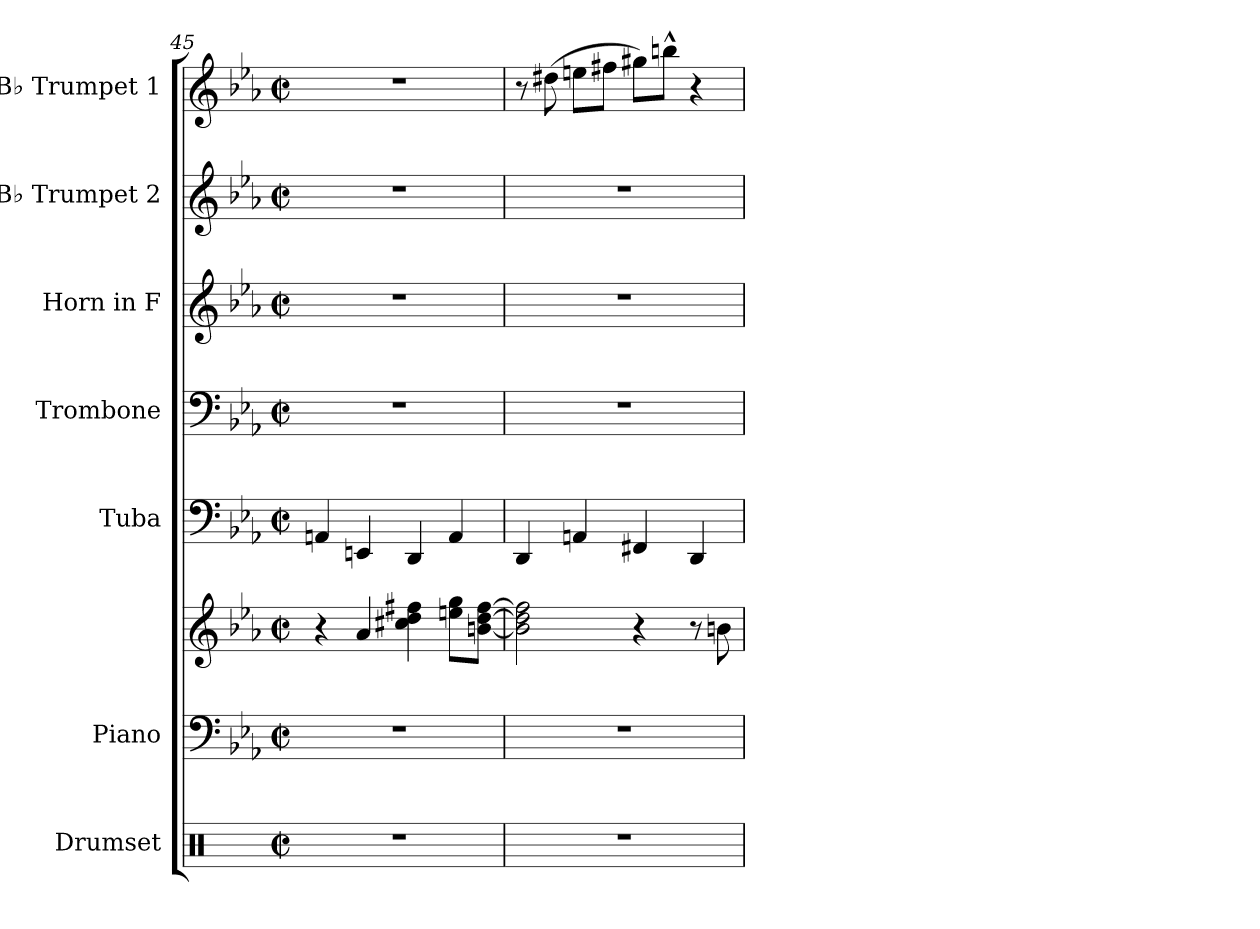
**kern	**kern	**kern	**kern	**kern	**kern	**kern	**kern
*part7	*part6	*part6	*part5	*part4	*part3	*part2	*part1
*staff8	*staff7	*staff6	*staff5	*staff4	*staff3	*staff2	*staff1
*I"Drumset	*I"Piano	*	*I"Tuba	*I"Trombone	*I"Horn in F	*I"B♭ Trumpet 2	*I"B♭ Trumpet 1
*I'Drs.	*I'Pno.	*	*I'Tba.	*I'Tbn.	*	*I'B♭ Tpt. 2	*I'B♭ Tpt. 1
*clefX	*clefF4	*clefG2	*clefF4	*clefF4	*clefG2	*clefG2	*clefG2
*	*	*	*	*	*ITrd4c7	*ITrd1c2	*ITrd1c2
*k[]	*k[b-e-a-]	*k[b-e-a-]	*k[b-e-a-]	*k[b-e-a-]	*k[b-e-a-d-]	*k[b-e-a-d-g-]	*k[b-e-a-d-g-]
*M2/2	*M2/2	*M2/2	*M2/2	*M2/2	*M2/2	*M2/2	*M2/2
*met(c|)	*met(c|)	*met(c|)	*met(c|)	*met(c|)	*met(c|)	*met(c|)	*met(c|)
=45	=45	=45	=45	=45	=45	=45	=45
1r	1r	4r	4AAn/	1r	1r	1r	1r
.	.	4a-/	4EEn/	.	.	.	.
.	.	4cc#X\ 4dd\ 4ff#X\	4DD/	.	.	.	.
.	.	8een\ 8gg\L	4AA/	.	.	.	.
.	.	[8bn\ [8dd\ [8ff#\J	.	.	.	.	.
=46	=46	=46	=46	=46	=46	=46	=46
1r	1r	2b\] 2dd\] 2ff#\]	4DD/	1r	1r	1r	8r
.	.	.	.	.	.	.	(8cc#X\
.	.	.	4AAn/	.	.	.	8ddn\L
.	.	.	.	.	.	.	8een\J
.	.	4r	4FF#X/	.	.	.	8ff#X\L)
.	.	.	.	.	.	.	8aan^^\J
.	.	8r	4DD/	.	.	.	4r
.	.	8bn\	.	.	.	.	.
=	=	=	=	=	=	=	=
*-	*-	*-	*-	*-	*-	*-	*-
